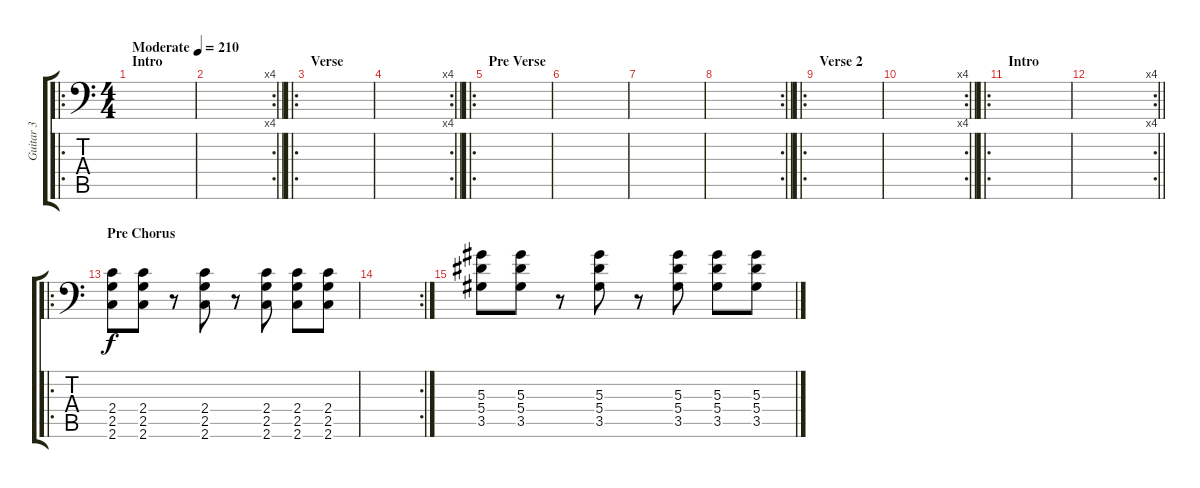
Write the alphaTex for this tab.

\track ("Guitar 3" "Guitar 3") {instrument distortionguitar}
\staff {score tabs}
\tuning (C4 G3 Eb3 Bb2 F2 Bb1) {hide}
\ro
\ts (4 4)
\section ("" "Intro")
\tempo (210 "Moderate")
\clef f4
\ks c
|
\rc 4
\barLineRight lightlight
|
\ro
\section ("" "Verse")
|
\rc 4
\barLineRight lightlight
|
\ro
\section ("" "Pre Verse")
|
|
|
\rc 2
\barLineRight lightlight
|
\ro
\section ("" "Verse 2")
|
\rc 4
\barLineRight lightlight
|
\ro
\section ("" "Intro")
|
\rc 4
\barLineRight lightlight
|
\ro
\section ("" "Pre Chorus")
(2.4 2.5 2.6).8 (2.4 2.5 2.6).8 r.8 (2.4 2.5 2.6).8 r.8 (2.4 2.5 2.6).8 (2.4 2.5 2.6).8 (2.4 2.5 2.6).8 |
\rc 2
|
(5.3 5.4 3.5).8 (5.3 5.4 3.5).8 r.8 (5.3 5.4 3.5).8 r.8 (5.3 5.4 3.5).8 (5.3 5.4 3.5).8 (5.3 5.4 3.5).8
